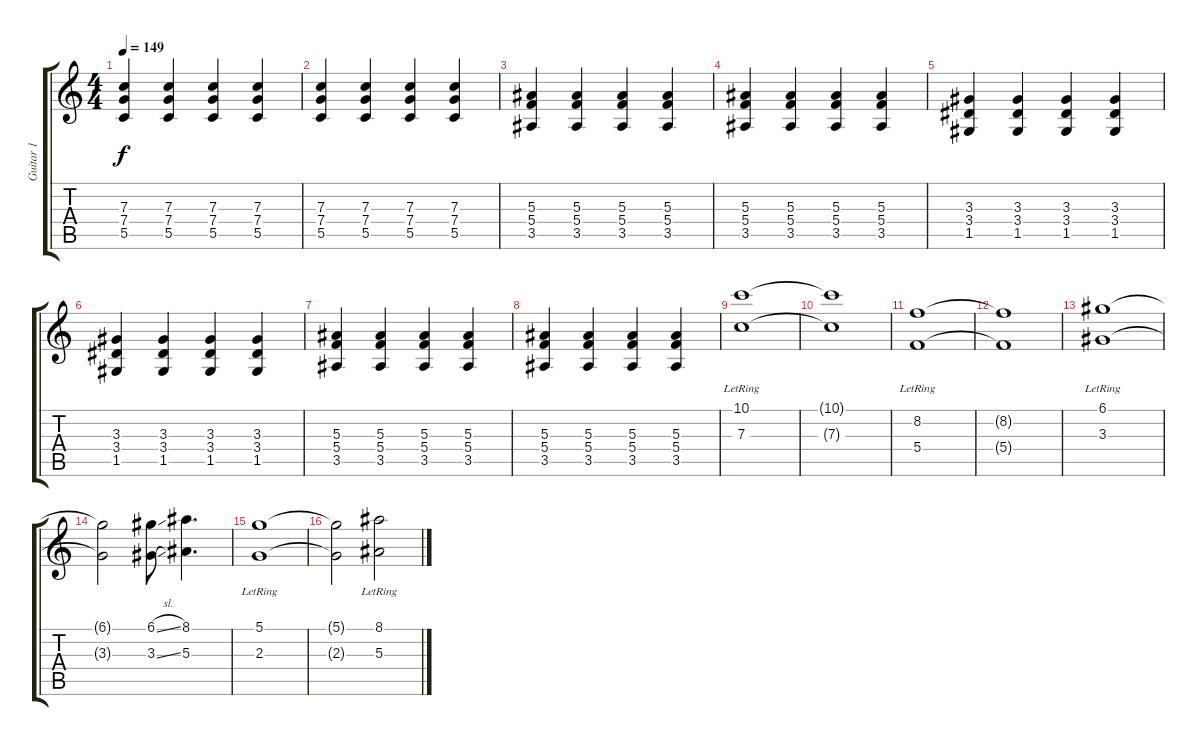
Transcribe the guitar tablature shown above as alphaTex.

\track ("Guitar 1" "Guitar 1") {instrument electricguitarclean}
\staff {score tabs}
\tuning (D4 A3 F3 C3 G2 C2) {hide}
\ts (4 4)
\tempo 149
\clef g2
\ks c
(7.3 7.4 5.5).4{dy f} (7.3 7.4 5.5).4 (7.3 7.4 5.5).4 (7.3 7.4 5.5).4 |
(7.3 7.4 5.5).4 (7.3 7.4 5.5).4 (7.3 7.4 5.5).4 (7.3 7.4 5.5).4 |
(5.3 5.4 3.5).4 (5.3 5.4 3.5).4 (5.3 5.4 3.5).4 (5.3 5.4 3.5).4 |
(5.3 5.4 3.5).4 (5.3 5.4 3.5).4 (5.3 5.4 3.5).4 (5.3 5.4 3.5).4 |
(3.3 3.4 1.5).4 (3.3 3.4 1.5).4 (3.3 3.4 1.5).4 (3.3 3.4 1.5).4 |
(3.3 3.4 1.5).4 (3.3 3.4 1.5).4 (3.3 3.4 1.5).4 (3.3 3.4 1.5).4 |
(5.3 5.4 3.5).4 (5.3 5.4 3.5).4 (5.3 5.4 3.5).4 (5.3 5.4 3.5).4 |
(5.3 5.4 3.5).4 (5.3 5.4 3.5).4 (5.3 5.4 3.5).4 (5.3 5.4 3.5).4 |
(10.1{lr} 7.3{lr}).1{volume 13 instrument electricguitarclean} |
(10.1{t} 7.3{t}).1 |
(8.2{lr} 5.4{lr}).1 |
(8.2{t} 5.4{t}).1 |
(6.1{lr} 3.3{lr}).1 |
(6.1{t} 3.3{t}).2 (6.1{sl} 3.3{sl}).8 (8.1 5.3).4{d} |
(5.1{lr} 2.3{lr}).1 |
(5.1{t} 2.3{t}).2 (8.1{lr} 5.3{lr}).2
